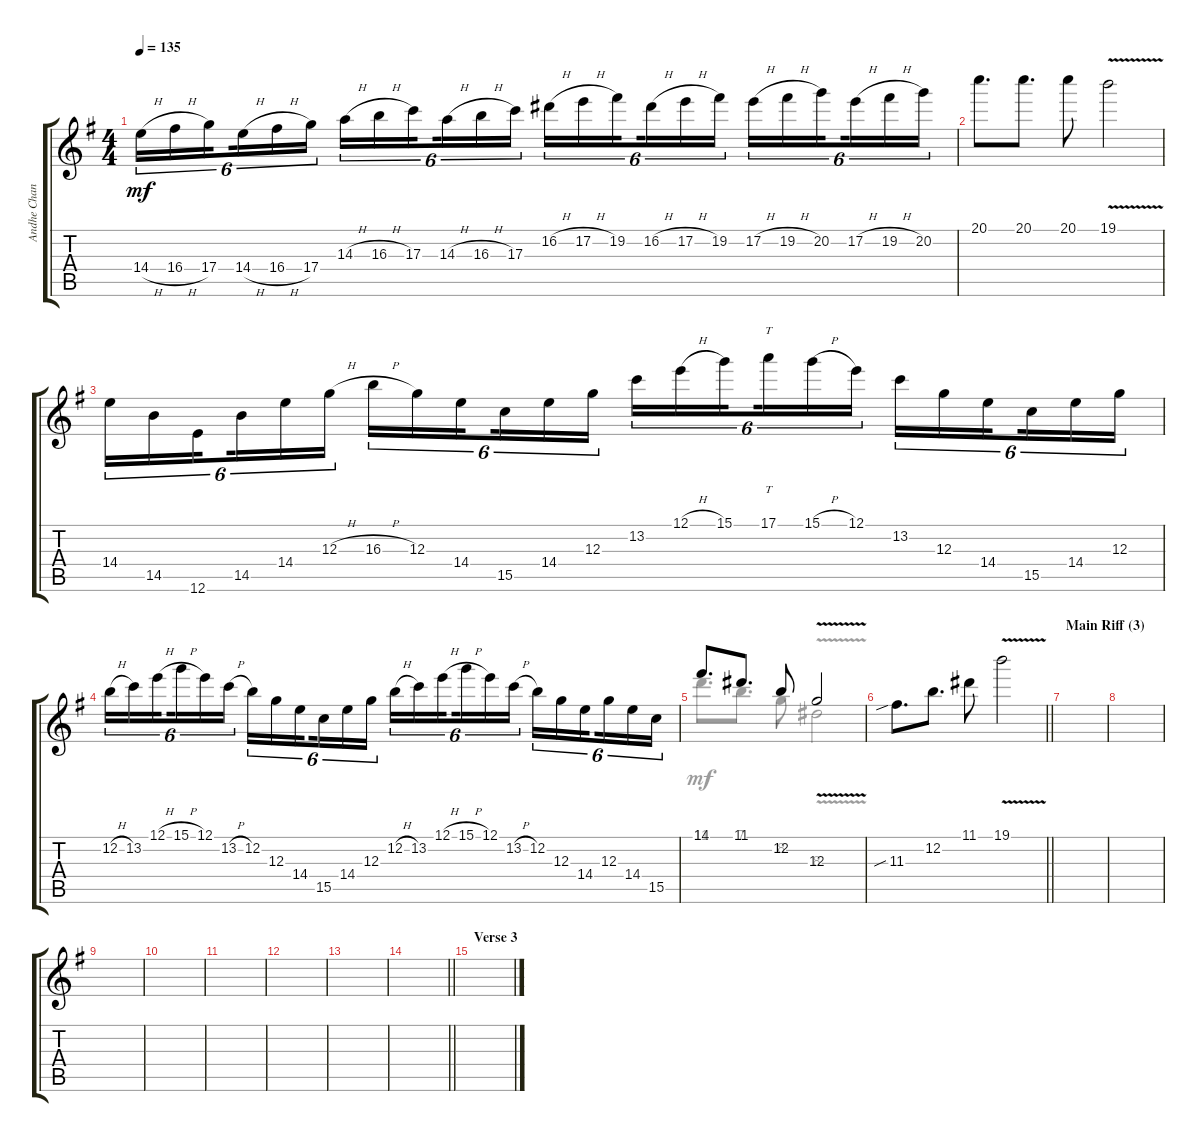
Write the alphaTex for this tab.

\track ("Andhe Chandler (lead guitar)" "Andhe Chan") {instrument overdrivenguitar}
\staff {score tabs}
\tuning (E4 B3 G3 D3 A2 E2) {hide}
\voice
\ts (4 4)
\tempo 135
\clef g2
\ks eminor
14.4{h}.16{tu (6 4) dy mf} 16.4{h}.16{tu (6 4)} 17.4.16{tu (6 4) beam splitsecondary} 14.4{h}.16{tu (6 4)} 16.4{h}.16{tu (6 4)} 17.4.16{tu (6 4)} 14.3{h}.16{tu (6 4)} 16.3{h}.16{tu (6 4)} 17.3.16{tu (6 4) beam splitsecondary} 14.3{h}.16{tu (6 4)} 16.3{h}.16{tu (6 4)} 17.3.16{tu (6 4)} 16.2{h}.16{tu (6 4)} 17.2{h}.16{tu (6 4)} 19.2.16{tu (6 4) beam splitsecondary} 16.2{h}.16{tu (6 4)} 17.2{h}.16{tu (6 4)} 19.2.16{tu (6 4)} 17.2{h}.16{tu (6 4)} 19.2{h}.16{tu (6 4)} 20.2.16{tu (6 4) beam splitsecondary} 17.2{h}.16{tu (6 4)} 19.2{h}.16{tu (6 4)} 20.2.16{tu (6 4)} |
20.1.8{d} 20.1.8{d} 20.1.8 19.1{v}.2 |
14.4.16{tu (6 4)} 14.5.16{tu (6 4)} 12.6.16{tu (6 4) beam splitsecondary} 14.5.16{tu (6 4)} 14.4.16{tu (6 4)} 12.3{h}.16{tu (6 4)} 16.3{h}.16{tu (6 4)} 12.3.16{tu (6 4)} 14.4.16{tu (6 4) beam splitsecondary} 15.5.16{tu (6 4)} 14.4.16{tu (6 4)} 12.3.16{tu (6 4)} 13.2.16{tu (6 4)} 12.1{h}.16{tu (6 4)} 15.1.16{tu (6 4) beam splitsecondary} 17.1.16{tt tu (6 4)} 15.1{h}.16{tu (6 4)} 12.1.16{tu (6 4)} 13.2.16{tu (6 4)} 12.3.16{tu (6 4)} 14.4.16{tu (6 4) beam splitsecondary} 15.5.16{tu (6 4)} 14.4.16{tu (6 4)} 12.3.16{tu (6 4)} |
12.2{h}.16{tu (6 4)} 13.2.16{tu (6 4)} 12.1{h}.16{tu (6 4) beam splitsecondary} 15.1{h}.16{tu (6 4)} 12.1.16{tu (6 4)} 13.2{h}.16{tu (6 4)} 12.2.16{tu (6 4)} 12.3.16{tu (6 4)} 14.4.16{tu (6 4) beam splitsecondary} 15.5.16{tu (6 4)} 14.4.16{tu (6 4)} 12.3.16{tu (6 4)} 12.2{h}.16{tu (6 4)} 13.2.16{tu (6 4)} 12.1{h}.16{tu (6 4) beam splitsecondary} 15.1{h}.16{tu (6 4)} 12.1.16{tu (6 4)} 13.2{h}.16{tu (6 4)} 12.2.16{tu (6 4)} 12.3.16{tu (6 4)} 14.4.16{tu (6 4) beam splitsecondary} 12.3.16{tu (6 4)} 14.4.16{tu (6 4)} 15.5.16{tu (6 4)} |
14.1.8{d} 11.1.8{d} 12.2.8 12.3{v}.2 |
\barLineRight lightlight
11.3{sib}.8{d} 12.2.8{d} 11.1.8 19.1{v}.2 |
\section ("" "Main Riff (3)")
|
|
|
|
|
|
|
\barLineRight lightlight
|
\section ("" "Verse 3")
|
\voice
\clef g2
\ottava regular
\simile none
\ks eminor
|
|
|
|
11.1.8{d dy mf} 7.1.8{d} 8.2.8 8.3{v}.2 |
\barLineRight lightlight
|
|
|
|
|
|
|
|
\barLineRight lightlight
|
|
